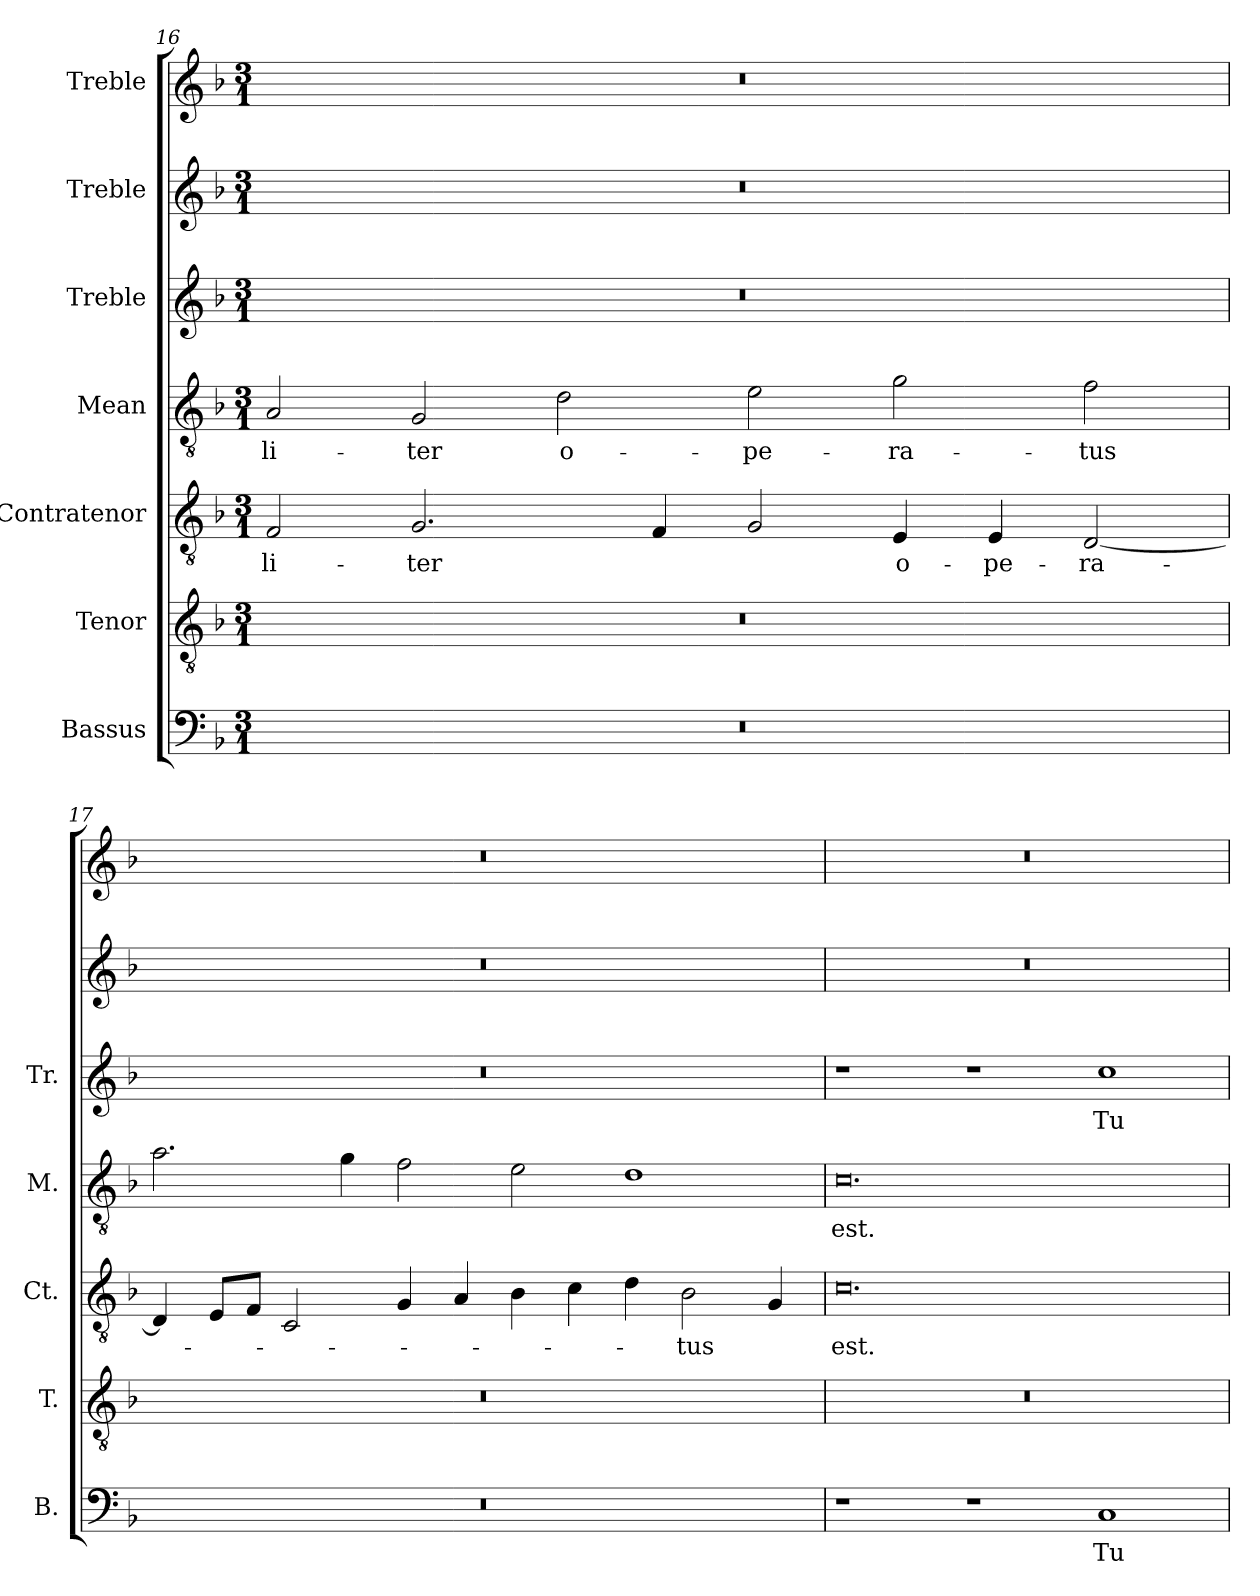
**kern	**text	**kern	**kern	**text	**kern	**text	**kern	**text	**kern	**kern
*part7	*part7	*part6	*part5	*part5	*part4	*part4	*part3	*part3	*part2	*part1
*staff7	*staff7	*staff6	*staff5	*staff5	*staff4	*staff4	*staff3	*staff3	*staff2	*staff1
*I"Bassus	*	*I"Tenor	*I"Contratenor	*	*I"Mean	*	*I"Treble	*	*I"Treble	*I"Treble
*I'B.	*	*I'T.	*I'Ct.	*	*I'M.	*	*I'Tr.	*	*	*
*clefF4	*	*clefGv2	*clefGv2	*	*clefGv2	*	*clefG2	*	*clefG2	*clefG2
*	*	*ITrd7c12	*ITrd7c12	*	*ITrd7c12	*	*	*	*	*
*k[b-]	*	*k[b-]	*k[b-]	*	*k[b-]	*	*k[b-]	*	*k[b-]	*k[b-]
*F:	*	*F:	*F:	*	*F:	*	*F:	*	*F:	*F:
*M3/1	*	*M3/1	*M3/1	*	*M3/1	*	*M3/1	*	*M3/1	*M3/1
=16	=16	=16	=16	=16	=16	=16	=16	=16	=16	=16
!LO:N:vis=1	!	!LO:N:vis=1	!	!	!	!	!	!	!	!
!	!	!	!	!LO:LY:b:color=#000000	!	!	!	!	!	!
!	!	!	!	!	!	!LO:LY:b:color=#000000	!LO:N:vis=1	!	!LO:N:vis=1	!LO:N:vis=1
0.r	.	0.r	2FFi/	-li-	2AAi/	-li-	0.r	.	0.r	0.r
!	!	!	!	!LO:LY:b:color=#000000	!	!	!	!	!	!
!	!	!	!	!	!	!LO:LY:b:color=#000000	!	!	!	!
.	.	.	2.GGi/	-ter	2GGi/	-ter	.	.	.	.
!	!	!	!	!	!	!LO:LY:b:color=#000000	!	!	!	!
.	.	.	.	.	2Di\	o-	.	.	.	.
.	.	.	4FFi/	.	.	.	.	.	.	.
!	!	!	!	!	!	!LO:LY:b:color=#000000	!	!	!	!
.	.	.	2GGi/	.	2Ei\	-pe-	.	.	.	.
!	!	!	!	!LO:LY:b:color=#000000	!	!	!	!	!	!
!	!	!	!	!	!	!LO:LY:b:color=#000000	!	!	!	!
.	.	.	4EEi/	o-	2Gi\	-ra-	.	.	.	.
!	!	!	!	!LO:LY:b:color=#000000	!	!	!	!	!	!
.	.	.	4EEi/	-pe-	.	.	.	.	.	.
!	!	!	!	!LO:LY:b:color=#000000	!	!	!	!	!	!
!	!	!	!	!	!	!LO:LY:b:color=#000000	!	!	!	!
.	.	.	[<2DDi/	-ra-	2Fi\	-tus	.	.	.	.
=17	=17	=17	=17	=17	=17	=17	=17	=17	=17	=17
!LO:N:vis=1	!	!LO:N:vis=1	!	!	!	!	!LO:N:vis=1	!	!LO:N:vis=1	!LO:N:vis=1
0.r	.	0.r	4DDi/]	.	2.Ai\	.	0.r	.	0.r	0.r
.	.	.	8EEi/L	.	.	.	.	.	.	.
.	.	.	8FFi/J	.	.	.	.	.	.	.
.	.	.	2CCi/	.	.	.	.	.	.	.
.	.	.	.	.	4Gi\	.	.	.	.	.
.	.	.	4GGi/	.	2Fi\	.	.	.	.	.
.	.	.	4AAi/	.	.	.	.	.	.	.
.	.	.	4BB-i\	.	2Ei\	.	.	.	.	.
.	.	.	4Ci\	.	.	.	.	.	.	.
.	.	.	4Di\	.	1Di	.	.	.	.	.
!	!	!	!	!LO:LY:b:color=#000000	!	!	!	!	!	!
.	.	.	2BB-i\	-tus	.	.	.	.	.	.
.	.	.	4GGi/	.	.	.	.	.	.	.
!!LO:PB:g=z
=18	=18	=18	=18	=18	=18	=18	=18	=18	=18	=18
!	!	!LO:N:vis=1	!	!	!	!	!	!	!	!
!	!	!	!	!LO:LY:b:color=#000000	!	!	!	!	!	!
!	!	!	!	!	!	!LO:LY:b:color=#000000	!	!	!LO:N:vis=1	!LO:N:vis=1
1r	.	0.r	0.Ci	est.	0.Ci	est.	1r	.	0.r	0.r
1r	.	.	.	.	.	.	1r	.	.	.
!	!LO:LY:b:color=#000000	!	!	!	!	!	!	!	!	!
!	!	!	!	!	!	!	!	!LO:LY:b:color=#000000	!	!
1Ci	Tu	.	.	.	.	.	1cci	Tu	.	.
=	=	=	=	=	=	=	=	=	=	=
*-	*-	*-	*-	*-	*-	*-	*-	*-	*-	*-
